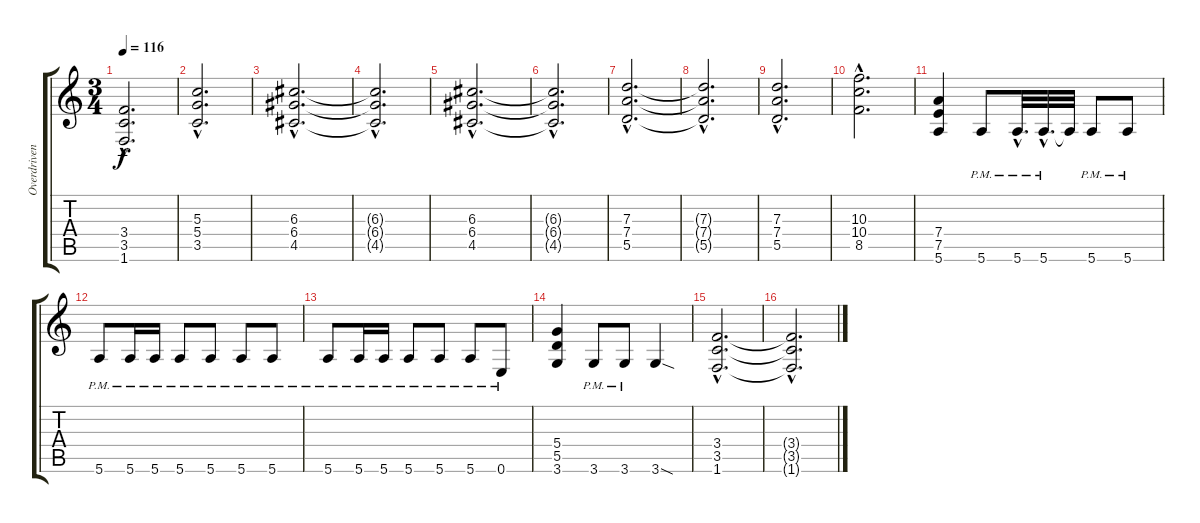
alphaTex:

\track ("Overdriven Guitar I" "Overdriven") {instrument overdrivenguitar}
\staff {score tabs}
\tuning (E4 B3 G3 D3 A2 E2) {hide}
\ts (3 4)
\tempo 116
\clef g2
\ks c
(3.4{hac} 3.5{hac} 1.6{hac}).2{d dy f} |
(5.3{hac} 5.4{hac} 3.5{hac}).2{d} |
(6.3{hac} 6.4{hac} 4.5{hac}).2{d balance 8} |
(6.3{hac t} 6.4{hac t} 4.5{hac t}).2{d} |
(6.3{hac} 6.4{hac} 4.5{hac}).2{d} |
(6.3{hac t} 6.4{hac t} 4.5{hac t}).2{d} |
(7.3{hac} 7.4{hac} 5.5{hac}).2{d balance 8} |
(7.3{hac t} 7.4{hac t} 5.5{hac t}).2{d} |
(7.3{hac} 7.4{hac} 5.5{hac}).2{d} |
(10.3{hac} 10.4{hac} 8.5{hac}).2{d} |
(7.4 7.5 5.6).4{balance 8} 5.6{pm}.8 5.6{hac pm}.32{d} 5.6{hac pm}.32{d} 5.6{t}.32 5.6{pm}.8 5.6{pm}.8 |
5.6{pm}.8 5.6{pm}.16 5.6{pm}.16 5.6{pm}.8 5.6{pm}.8 5.6{pm}.8 5.6{pm}.8 |
5.6{pm}.8 5.6{pm}.16 5.6{pm}.16 5.6{pm}.8 5.6{pm}.8 5.6{pm}.8 0.6{pm}.8 |
(5.4 5.5 3.6).4 3.6{pm}.8 3.6{pm}.8 3.6{sod}.4 |
(3.4{hac} 3.5{hac} 1.6{hac}).2{d balance 8} |
(3.4{hac t} 3.5{hac t} 1.6{hac t}).2{d}
